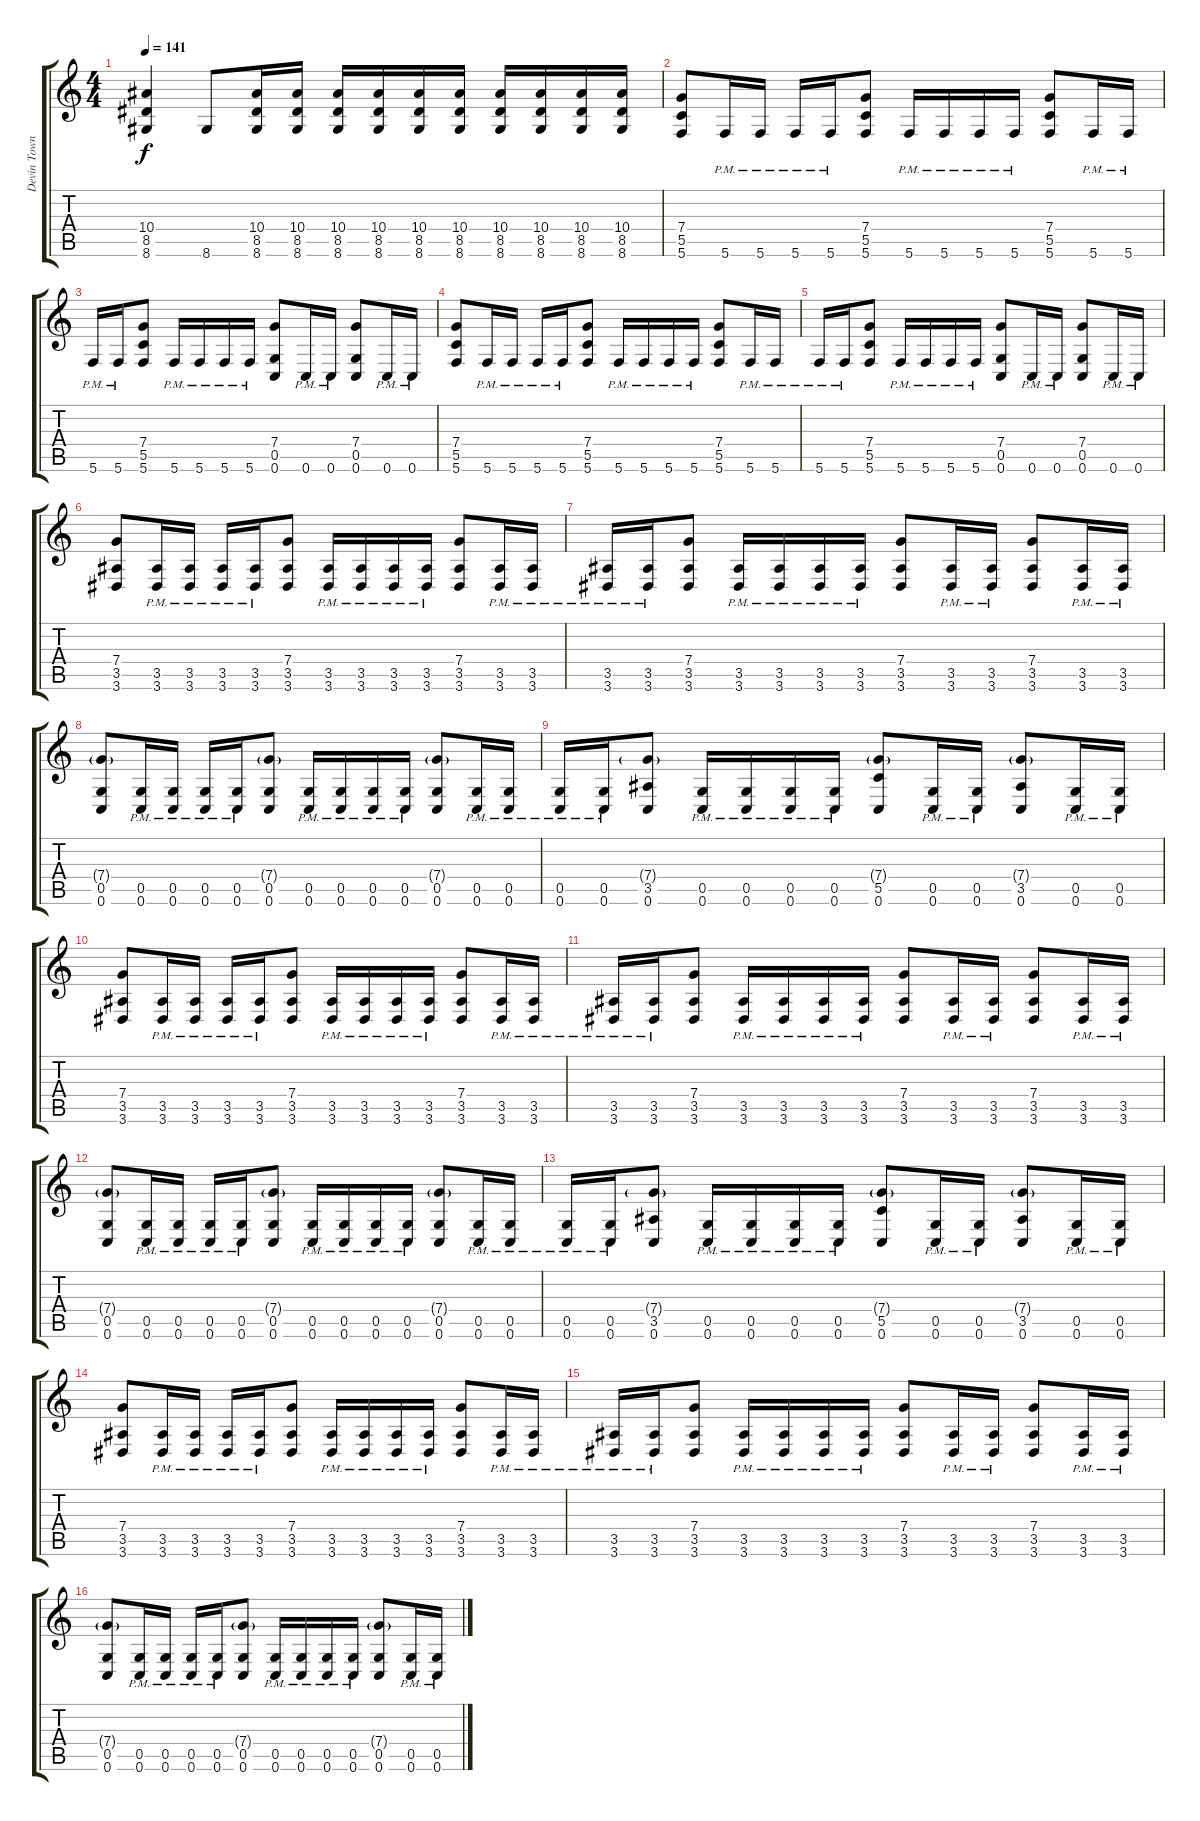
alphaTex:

\track ("Devin Townsend" "Devin Town") {instrument distortionguitar}
\staff {score tabs}
\tuning (E4 C4 G3 C3 G2 C2) {hide}
\ts (4 4)
\tempo 141
\clef g2
\ks c
(10.4 8.5 8.6).4{dy f} 8.6.8 (10.4 8.5 8.6).16 (10.4 8.5 8.6).16 (10.4 8.5 8.6).16 (10.4 8.5 8.6).16 (10.4 8.5 8.6).16 (10.4 8.5 8.6).16 (10.4 8.5 8.6).16 (10.4 8.5 8.6).16 (10.4 8.5 8.6).16 (10.4 8.5 8.6).16 |
(7.4 5.5 5.6).8 5.6{pm}.16 5.6{pm}.16 5.6{pm}.16 5.6{pm}.16 (7.4 5.5 5.6).8 5.6{pm}.16 5.6{pm}.16 5.6{pm}.16 5.6{pm}.16 (7.4 5.5 5.6).8 5.6{pm}.16 5.6{pm}.16 |
5.6{pm}.16 5.6{pm}.16 (7.4 5.5 5.6).8 5.6{pm}.16 5.6{pm}.16 5.6{pm}.16 5.6{pm}.16 (7.4 0.5 0.6).8 0.6{pm}.16 0.6{pm}.16 (7.4 0.5 0.6).8 0.6{pm}.16 0.6{pm}.16 |
(7.4 5.5 5.6).8 5.6{pm}.16 5.6{pm}.16 5.6{pm}.16 5.6{pm}.16 (7.4 5.5 5.6).8 5.6{pm}.16 5.6{pm}.16 5.6{pm}.16 5.6{pm}.16 (7.4 5.5 5.6).8 5.6{pm}.16 5.6{pm}.16 |
5.6{pm}.16 5.6{pm}.16 (7.4 5.5 5.6).8 5.6{pm}.16 5.6{pm}.16 5.6{pm}.16 5.6{pm}.16 (7.4 0.5 0.6).8 0.6{pm}.16 0.6{pm}.16 (7.4 0.5 0.6).8 0.6{pm}.16 0.6{pm}.16 |
(7.4 3.5 3.6).8 (3.5{pm} 3.6{pm}).16 (3.5{pm} 3.6{pm}).16 (3.5{pm} 3.6{pm}).16 (3.5{pm} 3.6{pm}).16 (7.4 3.5 3.6).8 (3.5{pm} 3.6{pm}).16 (3.5{pm} 3.6{pm}).16 (3.5{pm} 3.6{pm}).16 (3.5{pm} 3.6{pm}).16 (7.4 3.5 3.6).8 (3.5{pm} 3.6{pm}).16 (3.5{pm} 3.6{pm}).16 |
(3.5{pm} 3.6{pm}).16 (3.5{pm} 3.6{pm}).16 (7.4 3.5 3.6).8 (3.5{pm} 3.6{pm}).16 (3.5{pm} 3.6{pm}).16 (3.5{pm} 3.6{pm}).16 (3.5{pm} 3.6{pm}).16 (7.4 3.5 3.6).8 (3.5{pm} 3.6{pm}).16 (3.5{pm} 3.6{pm}).16 (7.4 3.5 3.6).8 (3.5{pm} 3.6{pm}).16 (3.5{pm} 3.6{pm}).16 |
(7.4{g} 0.5 0.6).8 (0.5{pm} 0.6{pm}).16 (0.5{pm} 0.6{pm}).16 (0.5{pm} 0.6{pm}).16 (0.5{pm} 0.6{pm}).16 (7.4{g} 0.5 0.6).8 (0.5{pm} 0.6{pm}).16 (0.5{pm} 0.6{pm}).16 (0.5{pm} 0.6{pm}).16 (0.5{pm} 0.6{pm}).16 (7.4{g} 0.5 0.6).8 (0.5{pm} 0.6{pm}).16 (0.5{pm} 0.6{pm}).16 |
(0.5{pm} 0.6{pm}).16 (0.5{pm} 0.6{pm}).16 (7.4{g} 3.5 0.6).8 (0.5{pm} 0.6{pm}).16 (0.5{pm} 0.6{pm}).16 (0.5{pm} 0.6{pm}).16 (0.5{pm} 0.6{pm}).16 (7.4{g} 5.5 0.6).8 (0.5{pm} 0.6{pm}).16 (0.5{pm} 0.6{pm}).16 (7.4{g} 3.5 0.6).8 (0.5{pm} 0.6{pm}).16 (0.5{pm} 0.6{pm}).16 |
(7.4 3.5 3.6).8 (3.5{pm} 3.6{pm}).16 (3.5{pm} 3.6{pm}).16 (3.5{pm} 3.6{pm}).16 (3.5{pm} 3.6{pm}).16 (7.4 3.5 3.6).8 (3.5{pm} 3.6{pm}).16 (3.5{pm} 3.6{pm}).16 (3.5{pm} 3.6{pm}).16 (3.5{pm} 3.6{pm}).16 (7.4 3.5 3.6).8 (3.5{pm} 3.6{pm}).16 (3.5{pm} 3.6{pm}).16 |
(3.5{pm} 3.6{pm}).16 (3.5{pm} 3.6{pm}).16 (7.4 3.5 3.6).8 (3.5{pm} 3.6{pm}).16 (3.5{pm} 3.6{pm}).16 (3.5{pm} 3.6{pm}).16 (3.5{pm} 3.6{pm}).16 (7.4 3.5 3.6).8 (3.5{pm} 3.6{pm}).16 (3.5{pm} 3.6{pm}).16 (7.4 3.5 3.6).8 (3.5{pm} 3.6{pm}).16 (3.5{pm} 3.6{pm}).16 |
(7.4{g} 0.5 0.6).8 (0.5{pm} 0.6{pm}).16 (0.5{pm} 0.6{pm}).16 (0.5{pm} 0.6{pm}).16 (0.5{pm} 0.6{pm}).16 (7.4{g} 0.5 0.6).8 (0.5{pm} 0.6{pm}).16 (0.5{pm} 0.6{pm}).16 (0.5{pm} 0.6{pm}).16 (0.5{pm} 0.6{pm}).16 (7.4{g} 0.5 0.6).8 (0.5{pm} 0.6{pm}).16 (0.5{pm} 0.6{pm}).16 |
(0.5{pm} 0.6{pm}).16 (0.5{pm} 0.6{pm}).16 (7.4{g} 3.5 0.6).8 (0.5{pm} 0.6{pm}).16 (0.5{pm} 0.6{pm}).16 (0.5{pm} 0.6{pm}).16 (0.5{pm} 0.6{pm}).16 (7.4{g} 5.5 0.6).8 (0.5{pm} 0.6{pm}).16 (0.5{pm} 0.6{pm}).16 (7.4{g} 3.5 0.6).8 (0.5{pm} 0.6{pm}).16 (0.5{pm} 0.6{pm}).16 |
(7.4 3.5 3.6).8 (3.5{pm} 3.6{pm}).16 (3.5{pm} 3.6{pm}).16 (3.5{pm} 3.6{pm}).16 (3.5{pm} 3.6{pm}).16 (7.4 3.5 3.6).8 (3.5{pm} 3.6{pm}).16 (3.5{pm} 3.6{pm}).16 (3.5{pm} 3.6{pm}).16 (3.5{pm} 3.6{pm}).16 (7.4 3.5 3.6).8 (3.5{pm} 3.6{pm}).16 (3.5{pm} 3.6{pm}).16 |
(3.5{pm} 3.6{pm}).16 (3.5{pm} 3.6{pm}).16 (7.4 3.5 3.6).8 (3.5{pm} 3.6{pm}).16 (3.5{pm} 3.6{pm}).16 (3.5{pm} 3.6{pm}).16 (3.5{pm} 3.6{pm}).16 (7.4 3.5 3.6).8 (3.5{pm} 3.6{pm}).16 (3.5{pm} 3.6{pm}).16 (7.4 3.5 3.6).8 (3.5{pm} 3.6{pm}).16 (3.5{pm} 3.6{pm}).16 |
(7.4{g} 0.5 0.6).8 (0.5{pm} 0.6{pm}).16 (0.5{pm} 0.6{pm}).16 (0.5{pm} 0.6{pm}).16 (0.5{pm} 0.6{pm}).16 (7.4{g} 0.5 0.6).8 (0.5{pm} 0.6{pm}).16 (0.5{pm} 0.6{pm}).16 (0.5{pm} 0.6{pm}).16 (0.5{pm} 0.6{pm}).16 (7.4{g} 0.5 0.6).8 (0.5{pm} 0.6{pm}).16 (0.5{pm} 0.6{pm}).16
